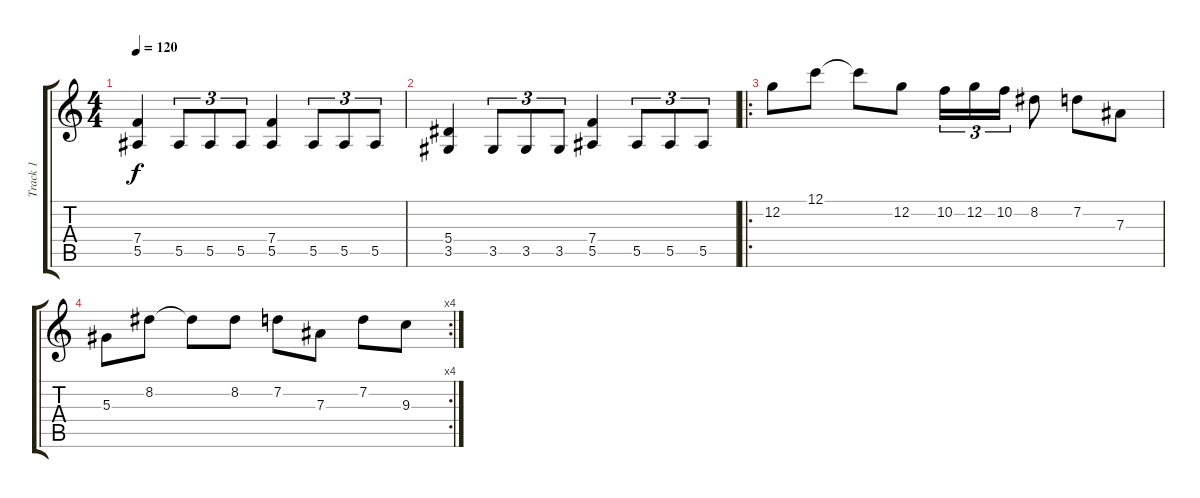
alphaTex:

\track ("Track 1" "Track 1") {instrument distortionguitar}
\staff {score tabs}
\tuning (C4 G3 Eb3 Bb2 F2 C2) {hide}
\ts (4 4)
\tempo 120
\clef g2
\ks c
(7.4 5.5).4{dy f} 5.5.8{tu (3 2)} 5.5.8{tu (3 2)} 5.5.8{tu (3 2)} (7.4 5.5).4 5.5.8{tu (3 2)} 5.5.8{tu (3 2)} 5.5.8{tu (3 2)} |
(5.4 3.5).4 3.5.8{tu (3 2)} 3.5.8{tu (3 2)} 3.5.8{tu (3 2)} (7.4 5.5).4 5.5.8{tu (3 2)} 5.5.8{tu (3 2)} 5.5.8{tu (3 2)} |
\ro
12.2.8 12.1.8 12.1{t}.8 12.2.8 10.2.16{tu (3 2)} 12.2.16{tu (3 2)} 10.2.16{tu (3 2)} 8.2.8 7.2.8 7.3.8 |
\rc 4
5.3.8 8.2.8 8.2{t}.8 8.2.8 7.2.8 7.3.8 7.2.8 9.3.8
